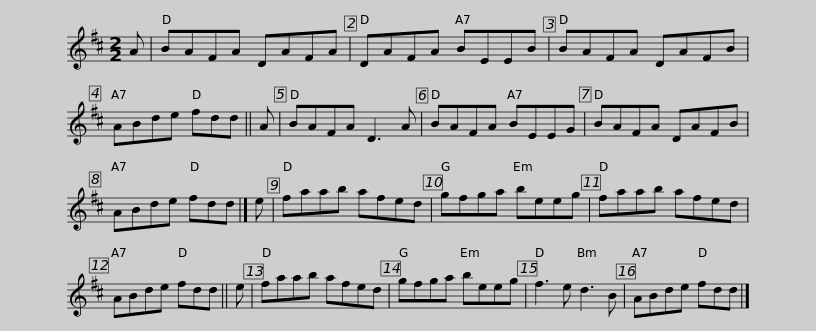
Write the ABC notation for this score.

X:1
L:1/8
M:2/2
I:linebreak $
K:D
V:1 treble
V:1
 A | BAFA DAFA | DAFA BEEB | BAFA DAFB | ABde fdd || %5
 A | BAFA D3 A |$ BAFA BEEG | BAFA DAFB | ABde fdd |] %10
 e | faab afed | gfga beeg |$ faab afed | ABde fdd || %15
 e | faab afed | gfga beeg | f3 e d3 B |$ ABde fdd |] %20
